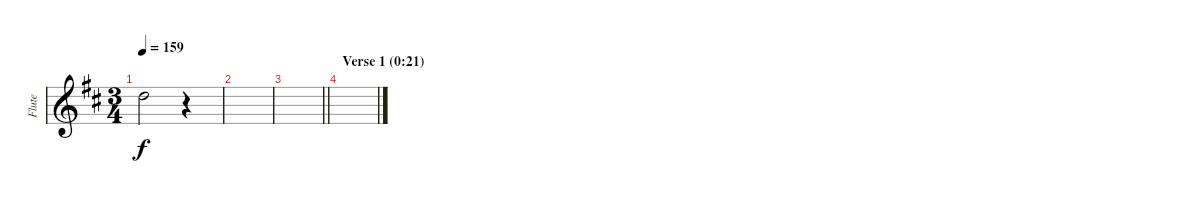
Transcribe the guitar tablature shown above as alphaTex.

\track ("Flute" "Flute") {instrument whistle}
\staff {score}
\tuning (E4 B3 G3 D3 A2 E2) {hide}
\ts (3 4)
\tempo 159
\clef g2
\ks d
10.1{t}.2{dy f} r.4 |
|
\barLineRight lightlight
|
\section ("" "Verse 1 (0:21)")
